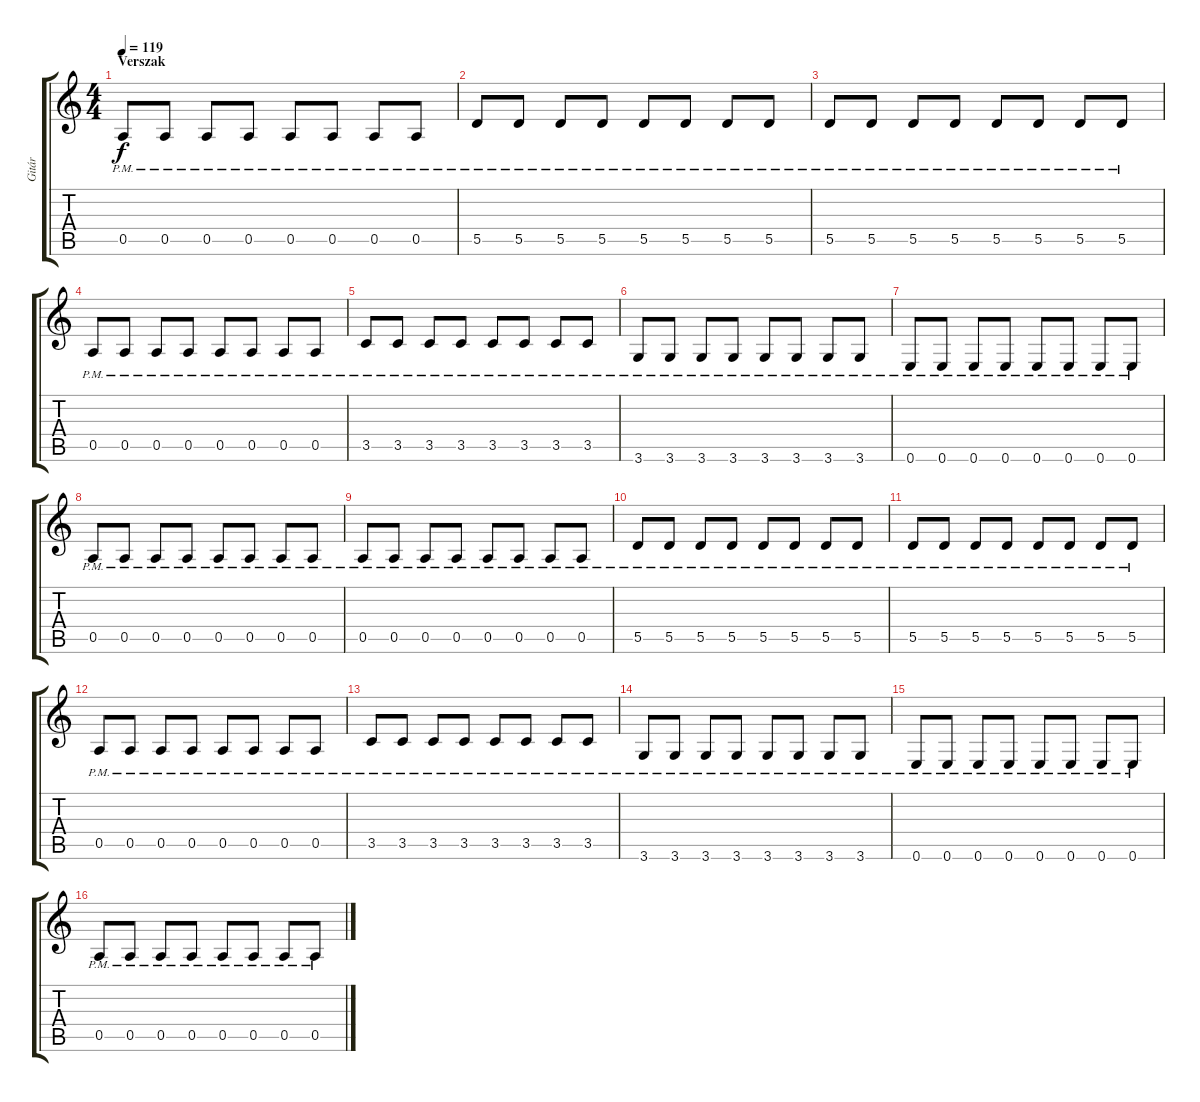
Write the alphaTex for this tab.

\track ("Gitár" "Gitár") {instrument distortionguitar}
\staff {score tabs}
\tuning (E4 B3 G3 D3 A2 E2) {hide}
\ts (4 4)
\section ("" "Verszak")
\tempo 119
\clef g2
\ks c
0.5{pm}.8{dy f} 0.5{pm}.8 0.5{pm}.8 0.5{pm}.8 0.5{pm}.8 0.5{pm}.8 0.5{pm}.8 0.5{pm}.8 |
5.5{pm}.8 5.5{pm}.8 5.5{pm}.8 5.5{pm}.8 5.5{pm}.8 5.5{pm}.8 5.5{pm}.8 5.5{pm}.8 |
5.5{pm}.8 5.5{pm}.8 5.5{pm}.8 5.5{pm}.8 5.5{pm}.8 5.5{pm}.8 5.5{pm}.8 5.5{pm}.8 |
0.5{pm}.8 0.5{pm}.8 0.5{pm}.8 0.5{pm}.8 0.5{pm}.8 0.5{pm}.8 0.5{pm}.8 0.5{pm}.8 |
3.5{pm}.8 3.5{pm}.8 3.5{pm}.8 3.5{pm}.8 3.5{pm}.8 3.5{pm}.8 3.5{pm}.8 3.5{pm}.8 |
3.6{pm}.8 3.6{pm}.8 3.6{pm}.8 3.6{pm}.8 3.6{pm}.8 3.6{pm}.8 3.6{pm}.8 3.6{pm}.8 |
0.6{pm}.8 0.6{pm}.8 0.6{pm}.8 0.6{pm}.8 0.6{pm}.8 0.6{pm}.8 0.6{pm}.8 0.6{pm}.8 |
0.5{pm}.8 0.5{pm}.8 0.5{pm}.8 0.5{pm}.8 0.5{pm}.8 0.5{pm}.8 0.5{pm}.8 0.5{pm}.8 |
0.5{pm}.8 0.5{pm}.8 0.5{pm}.8 0.5{pm}.8 0.5{pm}.8 0.5{pm}.8 0.5{pm}.8 0.5{pm}.8 |
5.5{pm}.8 5.5{pm}.8 5.5{pm}.8 5.5{pm}.8 5.5{pm}.8 5.5{pm}.8 5.5{pm}.8 5.5{pm}.8 |
5.5{pm}.8 5.5{pm}.8 5.5{pm}.8 5.5{pm}.8 5.5{pm}.8 5.5{pm}.8 5.5{pm}.8 5.5{pm}.8 |
0.5{pm}.8 0.5{pm}.8 0.5{pm}.8 0.5{pm}.8 0.5{pm}.8 0.5{pm}.8 0.5{pm}.8 0.5{pm}.8 |
3.5{pm}.8 3.5{pm}.8 3.5{pm}.8 3.5{pm}.8 3.5{pm}.8 3.5{pm}.8 3.5{pm}.8 3.5{pm}.8 |
3.6{pm}.8 3.6{pm}.8 3.6{pm}.8 3.6{pm}.8 3.6{pm}.8 3.6{pm}.8 3.6{pm}.8 3.6{pm}.8 |
0.6{pm}.8 0.6{pm}.8 0.6{pm}.8 0.6{pm}.8 0.6{pm}.8 0.6{pm}.8 0.6{pm}.8 0.6{pm}.8 |
0.5{pm}.8 0.5{pm}.8 0.5{pm}.8 0.5{pm}.8 0.5{pm}.8 0.5{pm}.8 0.5{pm}.8 0.5{pm}.8
